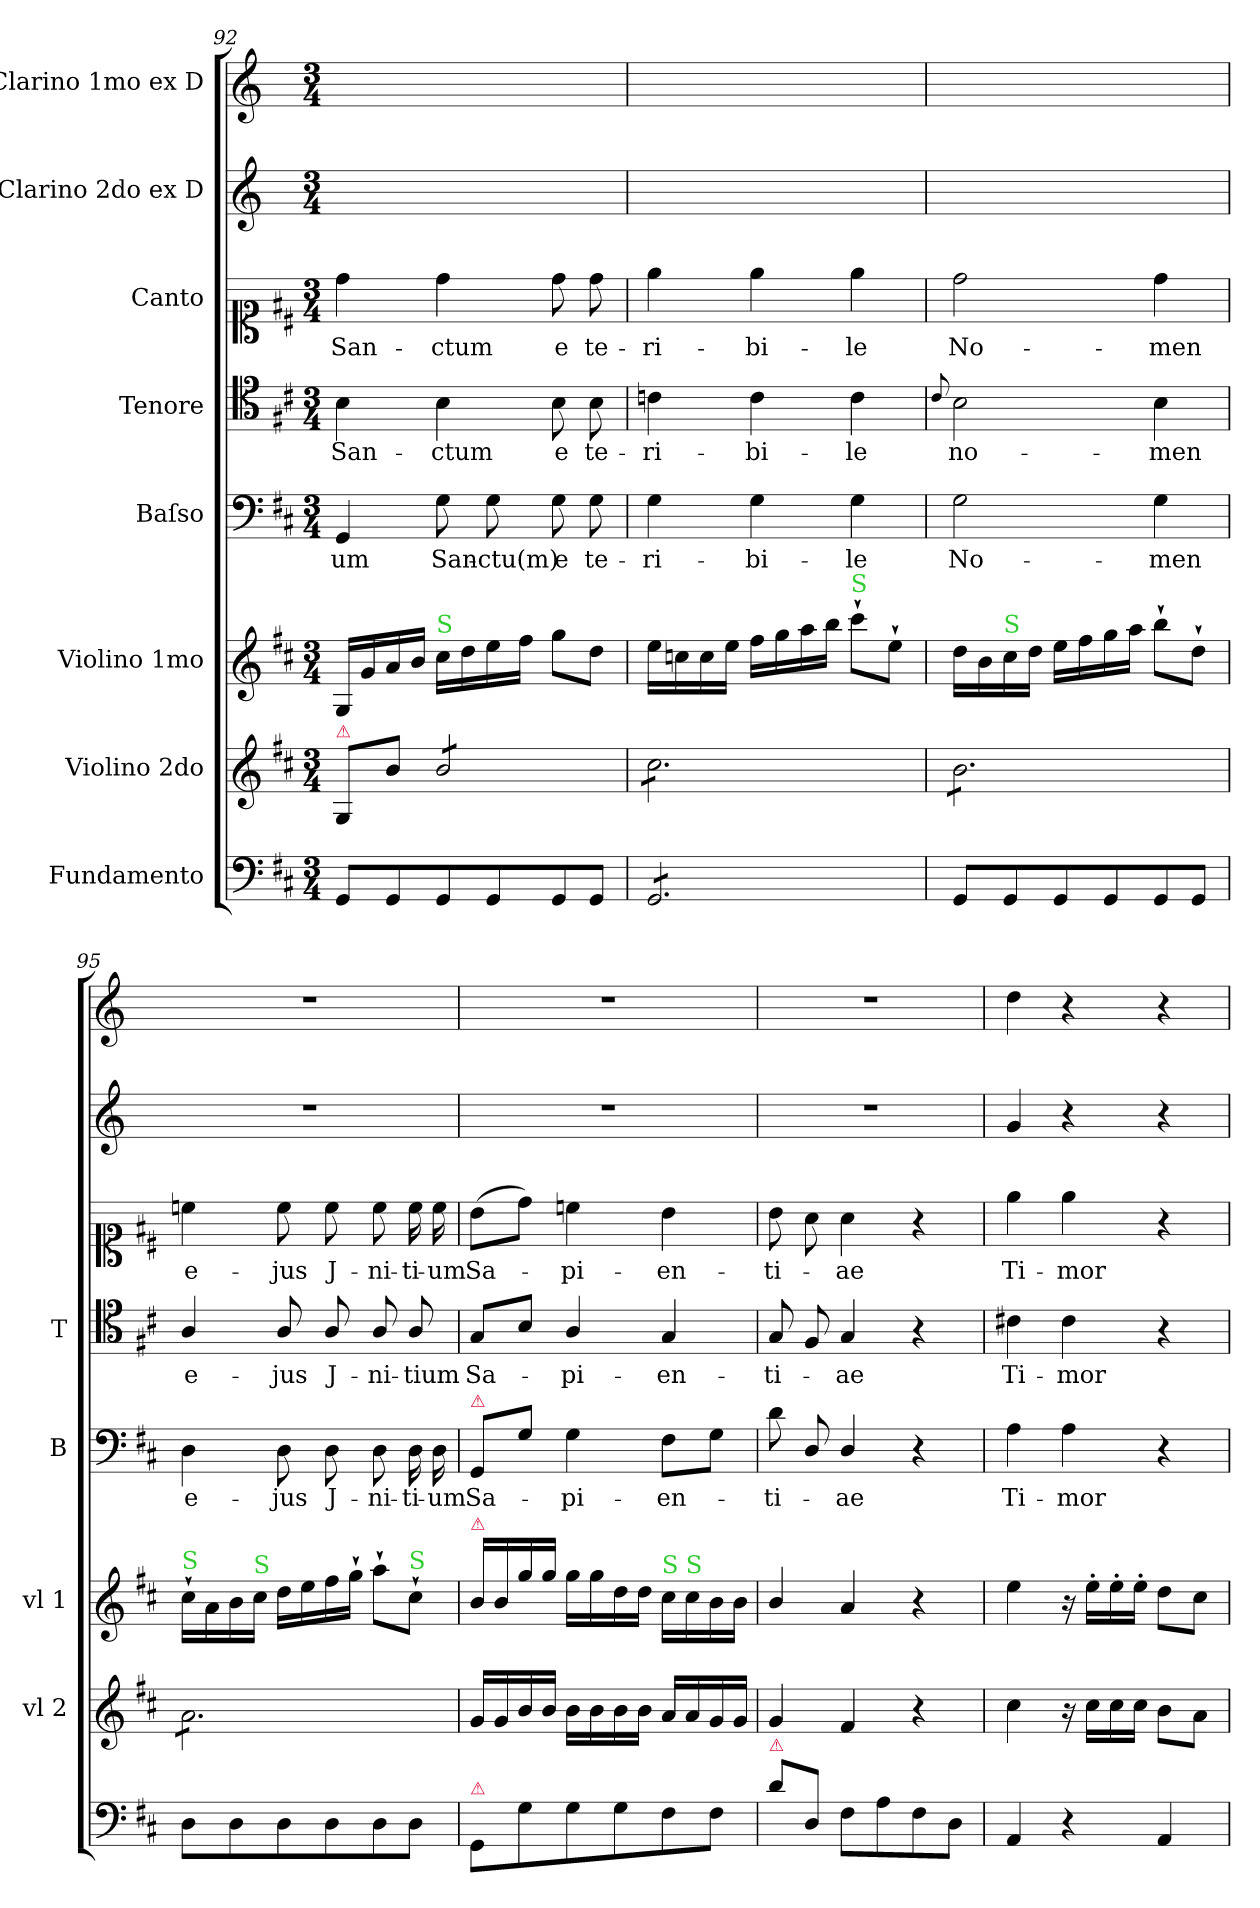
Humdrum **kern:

**kern	**kern	**kern	**kern	**text	**kern	**text	**kern	**text	**kern	**kern
*part8	*part7	*part6	*part5	*part5	*part4	*part4	*part3	*part3	*part2	*part1
*staff8	*staff7	*staff6	*staff5	*staff5	*staff4	*staff4	*staff3	*staff3	*staff2	*staff1
*I"Fundamento	*I"Violino 2do	*I"Violino 1mo	*I"Baſso	*	*I"Tenore	*	*I"Canto	*	*I"Clarino 2do ex D	*I"Clarino 1mo ex D
*	*I'vl 2	*I'vl 1	*I'B	*	*I'T	*	*	*	*	*
*clefF4	*clefG2	*clefG2	*clefF4	*	*clefC4	*	*clefC1	*	*clefG2	*clefG2
*	*	*	*	*	*	*	*	*	*ITrd-1c-2	*ITrd-1c-2
*k[f#c#]	*k[f#c#]	*k[f#c#]	*k[f#c#]	*	*k[f#c#]	*	*k[f#c#]	*	*k[f#c#]	*k[f#c#]
*D:	*D:	*D:	*D:	*	*D:	*	*D:	*	*D:	*D:
*M3/4	*M3/4	*M3/4	*M3/4	*	*M3/4	*	*M3/4	*	*M3/4	*M3/4
=92	=92	=92	=92	=92	=92	=92	=92	=92	=92	=92
!	!LO:TX:a:color=crimson:t=⚠	!	!	!	!	!	!	!	!	!
8GG/L	8G/L	16G/LL	4GG/	-um	4B\	San-	4dd\	San-	2.ryy	2.ryy
.	.	16g/	.	.	.	.	.	.	.	.
8GG/	8b\J	16a/	.	.	.	.	.	.	.	.
.	.	16b/JJ	.	.	.	.	.	.	.	.
!	!	!LO:TX:a:color=limegreen:t=S	!	!	!	!	!	!	!	!
*	*tremolo	*	*	*	*	*	*	*	*	*
8GG/	8b/L	16cc#\LL	8G\	San-	4B\	-ctum	4dd\	-ctum	.	.
.	.	16dd\	.	.	.	.	.	.	.	.
8GG/	8b/	16ee\	8G\	-ctu(m)	.	.	.	.	.	.
.	.	16ff#\JJ	.	.	.	.	.	.	.	.
8GG/	8b/	8gg\L	8G\	e	8B\	e	8dd\	e	.	.
8GG/J	8b/J	8dd\J	8G\	te-	8B\	te-	8dd\	te-	.	.
=93	=93	=93	=93	=93	=93	=93	=93	=93	=93	=93
*tremolo	*	*	*	*	*	*	*	*	*	*
8GG/L	8cc#\L	16ee\LL	4G\	-ri-	4cn\	-ri-	4ee\	-ri-	2.ryy	2.ryy
.	.	16ccn\	.	.	.	.	.	.	.	.
8GG/	8cc#\	16cc\	.	.	.	.	.	.	.	.
.	.	16ee\JJ	.	.	.	.	.	.	.	.
8GG/	8cc#\	16ff#\LL	4G\	-bi-	4c\	-bi-	4ee\	-bi-	.	.
.	.	16gg\	.	.	.	.	.	.	.	.
8GG/	8cc#\	16aa\	.	.	.	.	.	.	.	.
.	.	16bb\JJ	.	.	.	.	.	.	.	.
!	!	!LO:TX:a:color=limegreen:t=S	!	!	!	!	!	!	!	!
8GG/	8cc#\	8ccc#`\L	4G\	-le	4c\	-le	4ee\	-le	.	.
8GG/J	8cc#\J	8ee`\J	.	.	.	.	.	.	.	.
*Xtremolo	*	*	*	*	*	*	*	*	*	*
=94	=94	=94	=94	=94	=94	=94	=94	=94	=94	=94
.	.	.	.	.	8qqc#/	.	.	.	.	.
8GG/L	8b\L	16dd\LL	2G\	No-	2B\	no-	2dd\	No-	2.ryy	2.ryy
.	.	16b\	.	.	.	.	.	.	.	.
!	!	!LO:TX:a:color=limegreen:t=S	!	!	!	!	!	!	!	!
8GG/	8b\	16cc#\	.	.	.	.	.	.	.	.
.	.	16dd\JJ	.	.	.	.	.	.	.	.
8GG/	8b\	16ee\LL	.	.	.	.	.	.	.	.
.	.	16ff#\	.	.	.	.	.	.	.	.
8GG/	8b\	16gg\	.	.	.	.	.	.	.	.
.	.	16aa\JJ	.	.	.	.	.	.	.	.
8GG/	8b\	8bb`\L	4G\	-men	4B\	-men	4dd\	-men	.	.
8GG/J	8b\J	8dd`\J	.	.	.	.	.	.	.	.
=95	=95	=95	=95	=95	=95	=95	=95	=95	=95	=95
!	!	!LO:TX:a:color=limegreen:t=S	!	!	!	!	!	!	!	!
8D\L	8a\L	16cc#`\LL	4D\	e-	4A/	e-	4ccn\	e-	2.r	2.r
.	.	16a\	.	.	.	.	.	.	.	.
8D\	8a\	16b\	.	.	.	.	.	.	.	.
!	!	!LO:TX:a:color=limegreen:t=S	!	!	!	!	!	!	!	!
.	.	16cc#\JJ	.	.	.	.	.	.	.	.
8D\	8a\	16dd\LL	8D\	-jus	8A/	-jus	8cc\	-jus	.	.
.	.	16ee\	.	.	.	.	.	.	.	.
8D\	8a\	16ff#\	8D\	J-	8A/	J-	8cc\	J-	.	.
.	.	16gg`\JJ	.	.	.	.	.	.	.	.
8D\	8a\	8aa`\L	8D\	-ni-	8A/	-ni-	8cc\	-ni-	.	.
!	!	!LO:TX:a:color=limegreen:t=S	!	!	!	!	!	!	!	!
8D\J	8a\J	8cc#`\J	16D\	-ti-	8A/	-tium	16cc\	-ti-	.	.
*	*Xtremolo	*	*	*	*	*	*	*	*	*
.	.	.	16D\	-um	.	.	16cc\	-um	.	.
=96	=96	=96	=96	=96	=96	=96	=96	=96	=96	=96
!	!	!	!LO:TX:a:color=crimson:t=⚠	!	!	!	!	!	!	!
!	!	!LO:TX:a:color=crimson:t=⚠	!	!	!	!	!	!	!	!
!LO:TX:a:color=crimson:t=⚠	!	!	!	!	!	!	!	!	!	!
8GG/L	16g/LL	16b/LL	8GG/L	Sa-	8G/L	Sa-	(8b\L	Sa-	2.r	2.r
.	16g/	16b/	.	.	.	.	.	.	.	.
8G\	16b/	16gg\	8G\J	.	8B/J	.	8dd\J)	.	.	.
.	16b/JJ	16gg\JJ	.	.	.	.	.	.	.	.
8G\	16b\LL	16gg\LL	4G\	-pi-	4A/	pi-	4ccn\	-pi-	.	.
.	16b\	16gg\	.	.	.	.	.	.	.	.
8G\	16b\	16dd\	.	.	.	.	.	.	.	.
.	16b\JJ	16dd\JJ	.	.	.	.	.	.	.	.
!	!	!LO:TX:a:color=limegreen:t=S	!	!	!	!	!	!	!	!
8F#\	16a/LL	16cc#\LL	8F#\L	-en-	4G/	-en-	4b\	-en-	.	.
!	!	!LO:TX:a:color=limegreen:t=S	!	!	!	!	!	!	!	!
.	16a/	16cc#\	.	.	.	.	.	.	.	.
8F#\J	16g/	16b\	8G\J	.	.	.	.	.	.	.
.	16g/JJ	16b\JJ	.	.	.	.	.	.	.	.
=97	=97	=97	=97	=97	=97	=97	=97	=97	=97	=97
!LO:TX:a:color=crimson:t=⚠	!	!	!	!	!	!	!	!	!	!
8d\L	4g/	4b/	8d\	-ti-	8G/	-ti-	8b\	-ti-	2.r	2.r
8D/J	.	.	8D/	.	8F#/	.	8a\	.	.	.
8F#\L	4f#/	4a/	4D/	-ae	4G/	-ae	4a\	-ae	.	.
8A\	.	.	.	.	.	.	.	.	.	.
8F#\	4r	4r	4r	.	4r	.	4r	.	.	.
8D\J	.	.	.	.	.	.	.	.	.	.
=98	=98	=98	=98	=98	=98	=98	=98	=98	=98	=98
4AA/	4cc#\	4ee\	4A\	Ti-	4c#X\	Ti-	4ee\	Ti-	4a/	4ee\
4r	16r	16r	4A\	-mor	4c#\	-mor	4ee\	-mor	4r	4r
.	16cc#\LL	16ee'\LL	.	.	.	.	.	.	.	.
.	16cc#\	16ee'\	.	.	.	.	.	.	.	.
.	16cc#\JJ	16ee'\JJ	.	.	.	.	.	.	.	.
4AA/	8b\L	8dd\L	4r	.	4r	.	4r	.	4r	4r
.	8a\J	8cc#\J	.	.	.	.	.	.	.	.
=	=	=	=	=	=	=	=	=	=	=
*-	*-	*-	*-	*-	*-	*-	*-	*-	*-	*-
